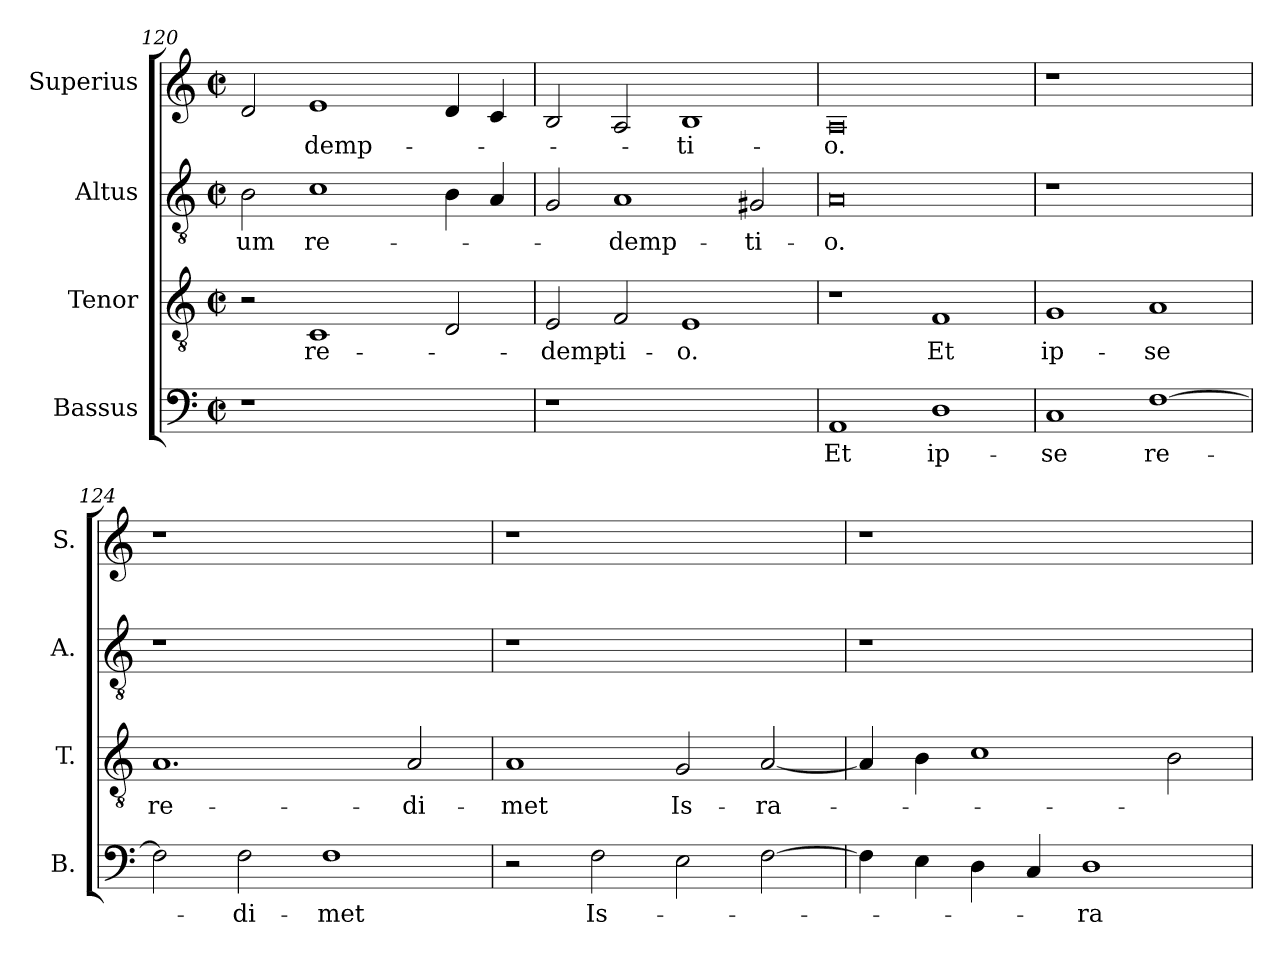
**kern	**text	**kern	**text	**kern	**text	**kern	**text
*part4	*part4	*part3	*part3	*part2	*part2	*part1	*part1
*staff4	*staff4	*staff3	*staff3	*staff2	*staff2	*staff1	*staff1
*I"Bassus	*	*I"Tenor	*	*I"Altus	*	*I"Superius	*
*I'B.	*	*I'T.	*	*I'A.	*	*I'S.	*
*clefF4	*	*clefGv2	*	*clefGv2	*	*clefG2	*
*	*	*ITrd7c12	*	*ITrd7c12	*	*	*
*k[]	*	*k[]	*	*k[]	*	*k[]	*
*C:	*	*C:	*	*C:	*	*C:	*
*M2/2	*	*M2/2	*	*M2/2	*	*M2/2	*
*met(c|)	*	*met(c|)	*	*met(c|)	*	*met(c|)	*
=120	=120	=120	=120	=120	=120	=120	=120
!LO:N:vis=1	!	!	!	!	!	!	!
!	!	!	!	!	!LO:LY:b:color=#000000	!	!
1r	.	2r	.	2BBi\	-um	2di/	.
!	!	!	!LO:LY:b:color=#000000	!	!	!	!
!	!	!	!	!	!LO:LY:b:color=#000000	!	!
!	!	!	!	!	!	!	!LO:LY:b:color=#000000
.	.	1CCi	re-	1Ci	re-	1ei	-demp-
1ryy	.	.	.	.	.	.	.
.	.	2DDi/	.	4BBi\	.	4di/	.
.	.	.	.	4AAi/	.	4ci/	.
=121	=121	=121	=121	=121	=121	=121	=121
!LO:N:vis=1	!	!	!	!	!	!	!
!	!	!	!LO:LY:b:color=#000000	!	!	!	!
1r	.	2EEi/	-demp-	2GGi/	.	2Bi/	.
!	!	!	!LO:LY:b:color=#000000	!	!	!	!
!	!	!	!	!	!LO:LY:b:color=#000000	!	!
.	.	2FFi/	-ti-	1AAi	-demp-	2Ai/	.
!	!	!	!LO:LY:b:color=#000000	!	!	!	!
!	!	!	!	!	!	!	!LO:LY:b:color=#000000
1ryy	.	1EEi	-o.	.	.	1Bi	-ti-
!	!	!	!	!	!LO:LY:b:color=#000000	!	!
.	.	.	.	2GG#Xi/	-ti-	.	.
=122	=122	=122	=122	=122	=122	=122	=122
!	!LO:LY:b:color=#000000	!	!	!	!	!	!
!	!	!	!	!	!LO:LY:b:color=#000000	!	!
!	!	!	!	!	!	!	!LO:LY:b:color=#000000
1AAi	Et	1r	.	0AAi	-o.	0Ai	-o.
!	!LO:LY:b:color=#000000	!	!	!	!	!	!
!	!	!	!LO:LY:b:color=#000000	!	!	!	!
1Di	ip-	1FFi	Et	.	.	.	.
=123	=123	=123	=123	=123	=123	=123	=123
!	!LO:LY:b:color=#000000	!	!	!	!	!	!
!	!	!	!LO:LY:b:color=#000000	!LO:N:vis=1	!	!LO:N:vis=1	!
1Ci	-se	1GGi	ip-	1r	.	1r	.
!	!LO:LY:b:color=#000000	!	!	!	!	!	!
!	!	!	!LO:LY:b:color=#000000	!	!	!	!
[>1Fi	re-	1AAi	-se	1ryy	.	1ryy	.
!!LO:LB:g=z
=124	=124	=124	=124	=124	=124	=124	=124
!	!	!	!LO:LY:b:color=#000000	!LO:N:vis=1	!	!LO:N:vis=1	!
2Fi\]	.	1.AAi	re-	1r	.	1r	.
!	!LO:LY:b:color=#000000	!	!	!	!	!	!
2Fi\	-di-	.	.	.	.	.	.
!	!LO:LY:b:color=#000000	!	!	!	!	!	!
1Fi	-met	.	.	1ryy	.	1ryy	.
!	!	!	!LO:LY:b:color=#000000	!	!	!	!
.	.	2AAi/	-di-	.	.	.	.
=125	=125	=125	=125	=125	=125	=125	=125
!	!	!	!LO:LY:b:color=#000000	!LO:N:vis=1	!	!LO:N:vis=1	!
2r	.	1AAi	-met	1r	.	1r	.
!	!LO:LY:b:color=#000000	!	!	!	!	!	!
2Fi\	Is-	.	.	.	.	.	.
!	!	!	!LO:LY:b:color=#000000	!	!	!	!
2Ei\	.	2GGi/	Is-	1ryy	.	1ryy	.
!	!	!	!LO:LY:b:color=#000000	!	!	!	!
[>2Fi\	.	[<2AAi/	-ra-	.	.	.	.
=126	=126	=126	=126	=126	=126	=126	=126
!	!	!	!	!LO:N:vis=1	!	!LO:N:vis=1	!
4Fi\]	.	4AAi/]	.	1r	.	1r	.
4Ei\	.	4BBi\	.	.	.	.	.
4Di\	.	1Ci	.	.	.	.	.
4Ci/	.	.	.	.	.	.	.
!	!LO:LY:b:color=#000000	!	!	!	!	!	!
1Di	-ra-	.	.	1ryy	.	1ryy	.
.	.	2BBi\	.	.	.	.	.
=	=	=	=	=	=	=	=
*-	*-	*-	*-	*-	*-	*-	*-
